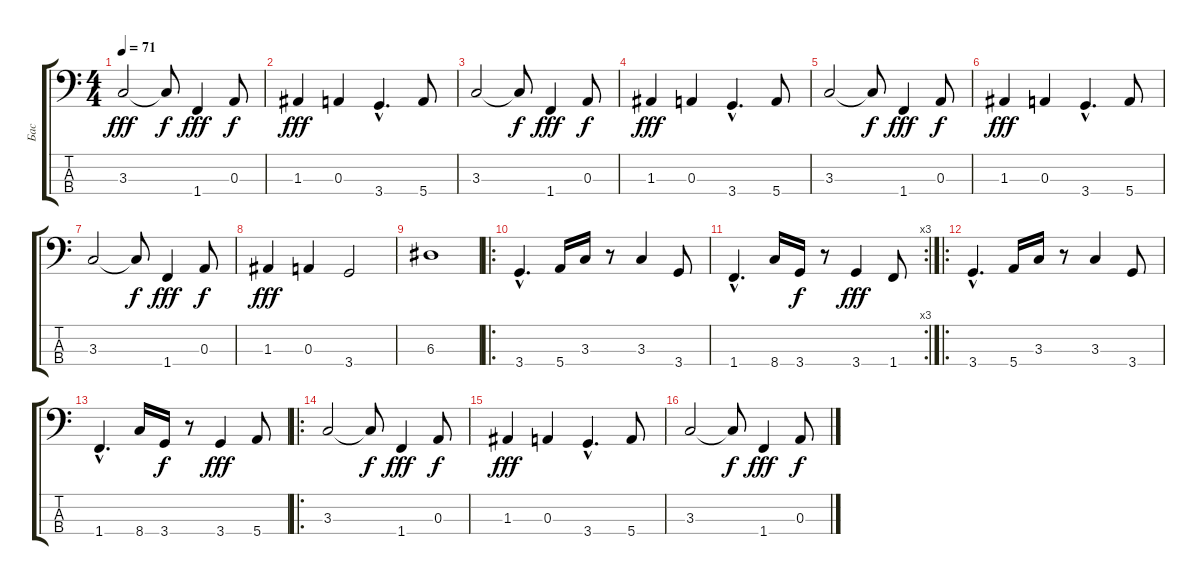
\track ("Бас" "Бас") {instrument electricbassfinger}
\staff {score tabs}
\tuning (G2 D2 A1 E1) {hide}
\ts (4 4)
\tempo 71
\clef f4
\ks c
3.3.2{dy fff instrument electricbassfinger} 3.3{t}.8{dy f} 1.4.4{dy fff} 0.3.8{dy f} |
1.3.4{dy fff} 0.3.4 3.4{hac}.4{d} 5.4.8 |
3.3.2 3.3{t}.8{dy f} 1.4.4{dy fff} 0.3.8{dy f} |
1.3.4{dy fff} 0.3.4 3.4{hac}.4{d} 5.4.8 |
3.3.2 3.3{t}.8{dy f} 1.4.4{dy fff} 0.3.8{dy f} |
1.3.4{dy fff} 0.3.4 3.4{hac}.4{d} 5.4.8 |
3.3.2 3.3{t}.8{dy f} 1.4.4{dy fff} 0.3.8{dy f} |
1.3.4{dy fff} 0.3.4 3.4.2 |
6.3.1 |
\ro
3.4{hac}.4{d} 5.4.16 3.3.16 r.8 3.3.4 3.4.8 |
\rc 3
1.4{hac}.4{d} 8.4.16 3.4.16{dy f} r.8 3.4.4{dy fff} 1.4.8 |
\ro
3.4{hac}.4{d} 5.4.16 3.3.16 r.8 3.3.4 3.4.8 |
1.4{hac}.4{d} 8.4.16 3.4.16{dy f} r.8 3.4.4{dy fff} 5.4.8 |
\ro
3.3.2 3.3{t}.8{dy f} 1.4.4{dy fff} 0.3.8{dy f} |
1.3.4{dy fff} 0.3.4 3.4{hac}.4{d} 5.4.8 |
3.3.2 3.3{t}.8{dy f} 1.4.4{dy fff} 0.3.8{dy f}
